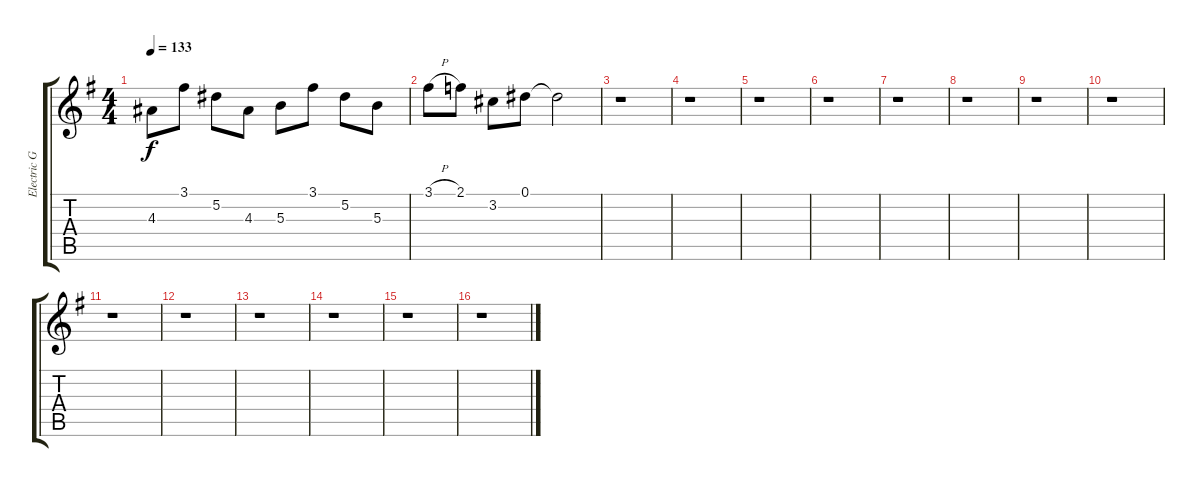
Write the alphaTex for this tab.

\track ("Electric Guitar 4 " "Electric G") {instrument distortionguitar}
\staff {score tabs}
\tuning (Eb4 Bb3 Gb3 Db3 Ab2 Eb2) {hide}
\ts (4 4)
\tempo 133
\clef g2
\ks g
4.3.8{dy f} 3.1.8 5.2.8 4.3.8 5.3.8 3.1.8 5.2.8 5.3.8 |
3.1{h}.8 2.1.8 3.2.8 0.1.8 0.1{t}.2 |
r.1 |
r.1 |
r.1 |
r.1 |
r.1 |
r.1 |
r.1 |
r.1 |
r.1 |
r.1 |
r.1 |
r.1 |
r.1 |
r.1
